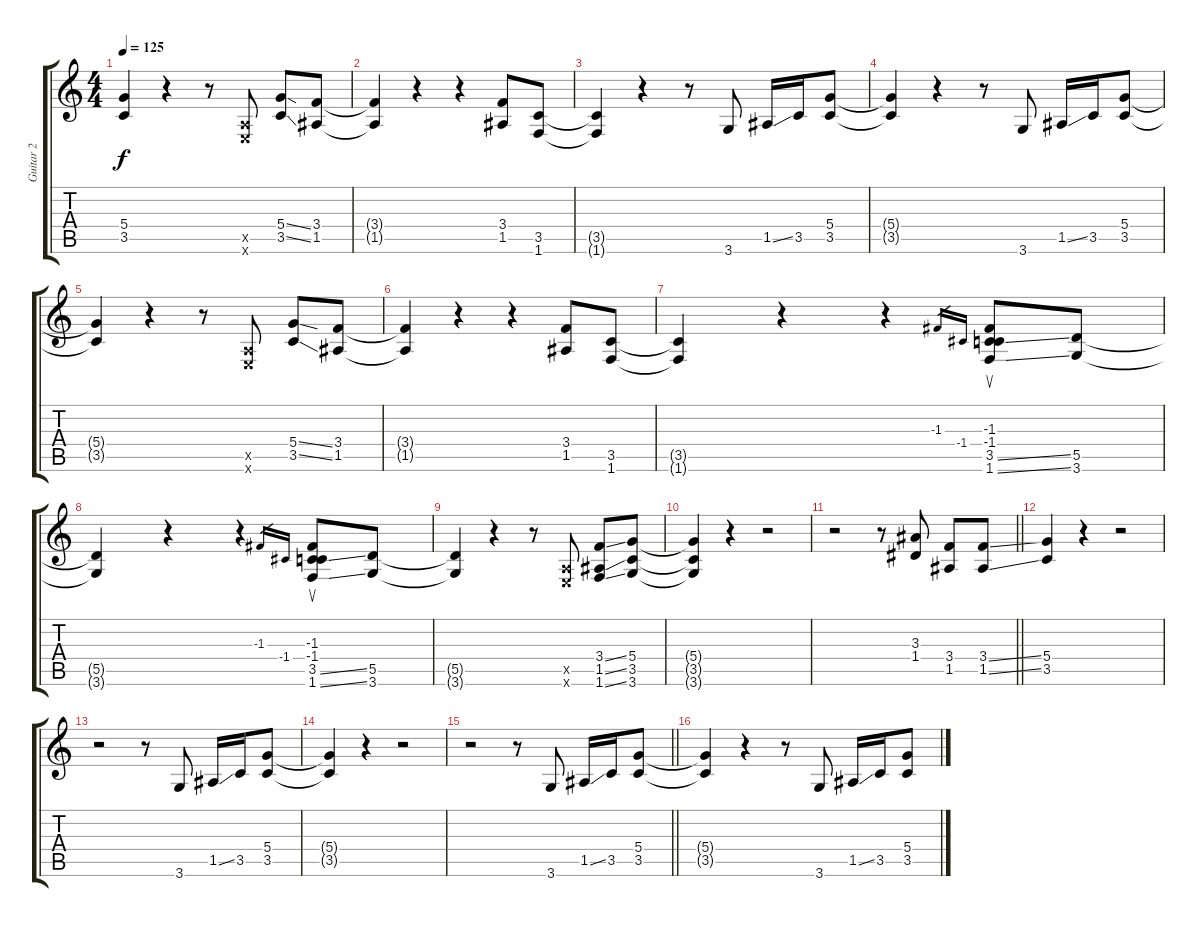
\track ("Guitar 2" "Guitar 2") {instrument distortionguitar}
\staff {score tabs}
\tuning (E4 B3 G3 D3 A2 E2) {hide}
\ts (4 4)
\tempo 125
\clef g2
\ks c
(5.4{t} 3.5{t}).4{dy f} r.4 r.8 (0.5{x} 0.6{x}).8 (5.4{ss} 3.5{ss}).8 (3.4 1.5).8 |
(3.4{t} 1.5{t}).4 r.4 r.4 (3.4 1.5).8 (3.5 1.6).8 |
(3.5{t} 1.6{t}).4 r.4 r.8 3.6.8 1.5{ss}.16 3.5.16 (5.4 3.5).8 |
(5.4{t} 3.5{t}).4 r.4 r.8 3.6.8 1.5{ss}.16 3.5.16 (5.4 3.5).8 |
(5.4{t} 3.5{t}).4 r.4 r.8 (0.5{x} 0.6{x}).8 (5.4{ss} 3.5{ss}).8 (3.4 1.5).8 |
(3.4{t} 1.5{t}).4 r.4 r.4 (3.4 1.5).8 (3.5 1.6).8 |
(3.5{t} 1.6{t}).4 r.4 r.4 -1.3.16{gr} -1.4.16{gr} (-1.3 -1.4 3.5{ss} 1.6{ss}).8{su} (5.5 3.6).8 |
(5.5{t} 3.6{t}).4 r.4 r.4 -1.3.16{gr} -1.4.16{gr} (-1.3 -1.4 3.5{ss} 1.6{ss}).8{su} (5.5 3.6).8 |
(5.5{t} 3.6{t}).4 r.4 r.8 (0.5{x} 0.6{x}).8 (3.4{ss} 1.5{ss} 1.6{ss}).8 (5.4 3.5 3.6).8 |
(5.4{t} 3.5{t} 3.6{t}).4 r.4 r.2 |
\barLineRight lightlight
r.2 r.8 (3.3 1.4).8 (3.4 1.5).8 (3.4{ss} 1.5{ss}).8 |
(5.4 3.5).4 r.4 r.2 |
r.2 r.8 3.6.8 1.5{ss}.16 3.5.16 (5.4 3.5).8 |
(5.4{t} 3.5{t}).4 r.4 r.2 |
\barLineRight lightlight
r.2 r.8 3.6.8 1.5{ss}.16 3.5.16 (5.4 3.5).8 |
(5.4{t} 3.5{t}).4 r.4 r.8 3.6.8 1.5{ss}.16 3.5.16 (5.4 3.5).8
